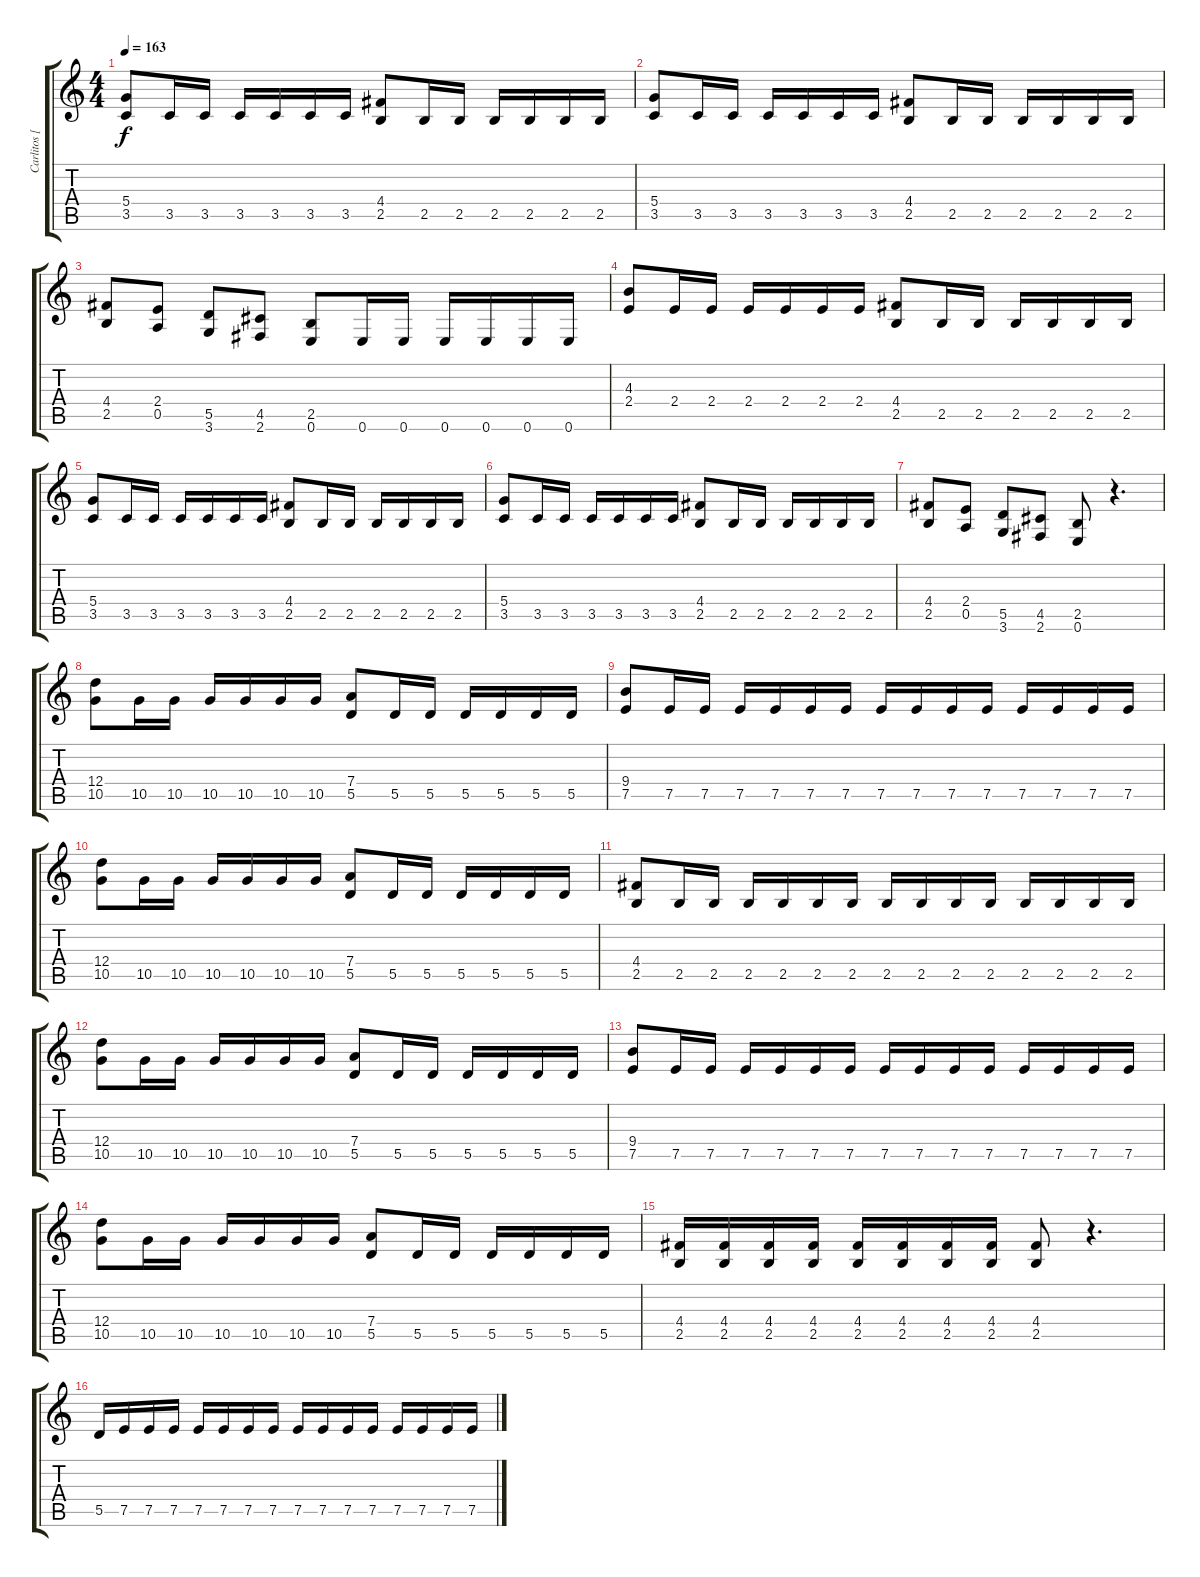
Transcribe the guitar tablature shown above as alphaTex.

\track ("Carlitos [guitarra]" "Carlitos [") {instrument distortionguitar}
\staff {score tabs}
\tuning (E4 B3 G3 D3 A2 E2) {hide}
\ts (4 4)
\tempo 163
\clef g2
\ks c
(5.4 3.5).8{dy f} 3.5.16 3.5.16 3.5.16 3.5.16 3.5.16 3.5.16 (4.4 2.5).8 2.5.16 2.5.16 2.5.16 2.5.16 2.5.16 2.5.16 |
(5.4 3.5).8 3.5.16 3.5.16 3.5.16 3.5.16 3.5.16 3.5.16 (4.4 2.5).8 2.5.16 2.5.16 2.5.16 2.5.16 2.5.16 2.5.16 |
(4.4 2.5).8 (2.4 0.5).8 (5.5 3.6).8 (4.5 2.6).8 (2.5 0.6).8 0.6.16 0.6.16 0.6.16 0.6.16 0.6.16 0.6.16 |
(4.3 2.4).8 2.4.16 2.4.16 2.4.16 2.4.16 2.4.16 2.4.16 (4.4 2.5).8 2.5.16 2.5.16 2.5.16 2.5.16 2.5.16 2.5.16 |
(5.4 3.5).8 3.5.16 3.5.16 3.5.16 3.5.16 3.5.16 3.5.16 (4.4 2.5).8 2.5.16 2.5.16 2.5.16 2.5.16 2.5.16 2.5.16 |
(5.4 3.5).8 3.5.16 3.5.16 3.5.16 3.5.16 3.5.16 3.5.16 (4.4 2.5).8 2.5.16 2.5.16 2.5.16 2.5.16 2.5.16 2.5.16 |
(4.4 2.5).8 (2.4 0.5).8 (5.5 3.6).8 (4.5 2.6).8 (2.5 0.6).8 r.4{d} |
(12.4 10.5).8 10.5.16 10.5.16 10.5.16 10.5.16 10.5.16 10.5.16 (7.4 5.5).8 5.5.16 5.5.16 5.5.16 5.5.16 5.5.16 5.5.16 |
(9.4 7.5).8 7.5.16 7.5.16 7.5.16 7.5.16 7.5.16 7.5.16 7.5.16 7.5.16 7.5.16 7.5.16 7.5.16 7.5.16 7.5.16 7.5.16 |
(12.4 10.5).8 10.5.16 10.5.16 10.5.16 10.5.16 10.5.16 10.5.16 (7.4 5.5).8 5.5.16 5.5.16 5.5.16 5.5.16 5.5.16 5.5.16 |
(4.4 2.5).8 2.5.16 2.5.16 2.5.16 2.5.16 2.5.16 2.5.16 2.5.16 2.5.16 2.5.16 2.5.16 2.5.16 2.5.16 2.5.16 2.5.16 |
(12.4 10.5).8 10.5.16 10.5.16 10.5.16 10.5.16 10.5.16 10.5.16 (7.4 5.5).8 5.5.16 5.5.16 5.5.16 5.5.16 5.5.16 5.5.16 |
(9.4 7.5).8 7.5.16 7.5.16 7.5.16 7.5.16 7.5.16 7.5.16 7.5.16 7.5.16 7.5.16 7.5.16 7.5.16 7.5.16 7.5.16 7.5.16 |
(12.4 10.5).8 10.5.16 10.5.16 10.5.16 10.5.16 10.5.16 10.5.16 (7.4 5.5).8 5.5.16 5.5.16 5.5.16 5.5.16 5.5.16 5.5.16 |
(4.4 2.5).16 (4.4 2.5).16 (4.4 2.5).16 (4.4 2.5).16 (4.4 2.5).16 (4.4 2.5).16 (4.4 2.5).16 (4.4 2.5).16 (4.4 2.5).8 r.4{d} |
5.5.16 7.5.16 7.5.16 7.5.16 7.5.16 7.5.16 7.5.16 7.5.16 7.5.16 7.5.16 7.5.16 7.5.16 7.5.16 7.5.16 7.5.16 7.5.16
